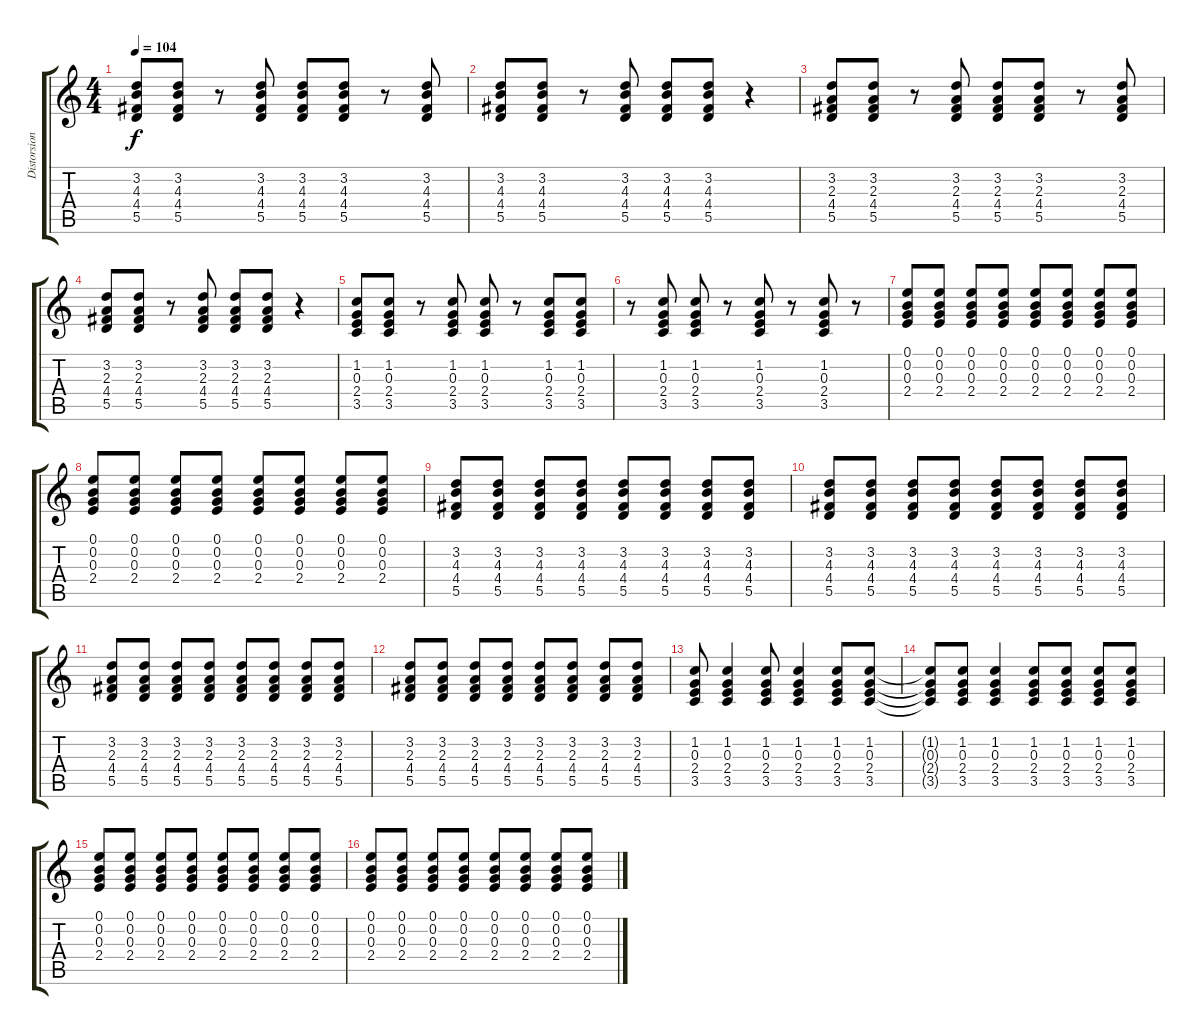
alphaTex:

\track ("Distorsion" "Distorsion") {instrument overdrivenguitar}
\staff {score tabs}
\tuning (E4 B3 G3 D3 A2 E2) {hide}
\ts (4 4)
\tempo 104
\clef g2
\ks c
(3.2 4.3 4.4 5.5).8{dy f} (3.2 4.3 4.4 5.5).8 r.8 (3.2 4.3 4.4 5.5).8 (3.2 4.3 4.4 5.5).8 (3.2 4.3 4.4 5.5).8 r.8 (3.2 4.3 4.4 5.5).8 |
(3.2 4.3 4.4 5.5).8 (3.2 4.3 4.4 5.5).8 r.8 (3.2 4.3 4.4 5.5).8 (3.2 4.3 4.4 5.5).8 (3.2 4.3 4.4 5.5).8 r.4 |
(3.2 2.3 4.4 5.5).8 (3.2 2.3 4.4 5.5).8 r.8 (3.2 2.3 4.4 5.5).8 (3.2 2.3 4.4 5.5).8 (3.2 2.3 4.4 5.5).8 r.8 (3.2 2.3 4.4 5.5).8 |
(3.2 2.3 4.4 5.5).8 (3.2 2.3 4.4 5.5).8 r.8 (3.2 2.3 4.4 5.5).8 (3.2 2.3 4.4 5.5).8 (3.2 2.3 4.4 5.5).8 r.4 |
(1.2 0.3 2.4 3.5).8 (1.2 0.3 2.4 3.5).8 r.8 (1.2 0.3 2.4 3.5).8 (1.2 0.3 2.4 3.5).8 r.8 (1.2 0.3 2.4 3.5).8 (1.2 0.3 2.4 3.5).8 |
r.8 (1.2 0.3 2.4 3.5).8 (1.2 0.3 2.4 3.5).8 r.8 (1.2 0.3 2.4 3.5).8 r.8 (1.2 0.3 2.4 3.5).8 r.8 |
(0.1 0.2 0.3 2.4).8 (0.1 0.2 0.3 2.4).8 (0.1 0.2 0.3 2.4).8 (0.1 0.2 0.3 2.4).8 (0.1 0.2 0.3 2.4).8 (0.1 0.2 0.3 2.4).8 (0.1 0.2 0.3 2.4).8 (0.1 0.2 0.3 2.4).8 |
(0.1 0.2 0.3 2.4).8 (0.1 0.2 0.3 2.4).8 (0.1 0.2 0.3 2.4).8 (0.1 0.2 0.3 2.4).8 (0.1 0.2 0.3 2.4).8 (0.1 0.2 0.3 2.4).8 (0.1 0.2 0.3 2.4).8 (0.1 0.2 0.3 2.4).8 |
(3.2 4.3 4.4 5.5).8 (3.2 4.3 4.4 5.5).8 (3.2 4.3 4.4 5.5).8 (3.2 4.3 4.4 5.5).8 (3.2 4.3 4.4 5.5).8 (3.2 4.3 4.4 5.5).8 (3.2 4.3 4.4 5.5).8 (3.2 4.3 4.4 5.5).8 |
(3.2 4.3 4.4 5.5).8 (3.2 4.3 4.4 5.5).8 (3.2 4.3 4.4 5.5).8 (3.2 4.3 4.4 5.5).8 (3.2 4.3 4.4 5.5).8 (3.2 4.3 4.4 5.5).8 (3.2 4.3 4.4 5.5).8 (3.2 4.3 4.4 5.5).8 |
(3.2 2.3 4.4 5.5).8 (3.2 2.3 4.4 5.5).8 (3.2 2.3 4.4 5.5).8 (3.2 2.3 4.4 5.5).8 (3.2 2.3 4.4 5.5).8 (3.2 2.3 4.4 5.5).8 (3.2 2.3 4.4 5.5).8 (3.2 2.3 4.4 5.5).8 |
(3.2 2.3 4.4 5.5).8 (3.2 2.3 4.4 5.5).8 (3.2 2.3 4.4 5.5).8 (3.2 2.3 4.4 5.5).8 (3.2 2.3 4.4 5.5).8 (3.2 2.3 4.4 5.5).8 (3.2 2.3 4.4 5.5).8 (3.2 2.3 4.4 5.5).8 |
(1.2 0.3 2.4 3.5).8 (1.2 0.3 2.4 3.5).4 (1.2 0.3 2.4 3.5).8 (1.2 0.3 2.4 3.5).4 (1.2 0.3 2.4 3.5).8 (1.2 0.3 2.4 3.5).8 |
(1.2{t} 0.3{t} 2.4{t} 3.5{t}).8 (1.2 0.3 2.4 3.5).8 (1.2 0.3 2.4 3.5).4 (1.2 0.3 2.4 3.5).8 (1.2 0.3 2.4 3.5).8 (1.2 0.3 2.4 3.5).8 (1.2 0.3 2.4 3.5).8 |
(0.1 0.2 0.3 2.4).8 (0.1 0.2 0.3 2.4).8 (0.1 0.2 0.3 2.4).8 (0.1 0.2 0.3 2.4).8 (0.1 0.2 0.3 2.4).8 (0.1 0.2 0.3 2.4).8 (0.1 0.2 0.3 2.4).8 (0.1 0.2 0.3 2.4).8 |
(0.1 0.2 0.3 2.4).8 (0.1 0.2 0.3 2.4).8 (0.1 0.2 0.3 2.4).8 (0.1 0.2 0.3 2.4).8 (0.1 0.2 0.3 2.4).8 (0.1 0.2 0.3 2.4).8 (0.1 0.2 0.3 2.4).8 (0.1 0.2 0.3 2.4).8
